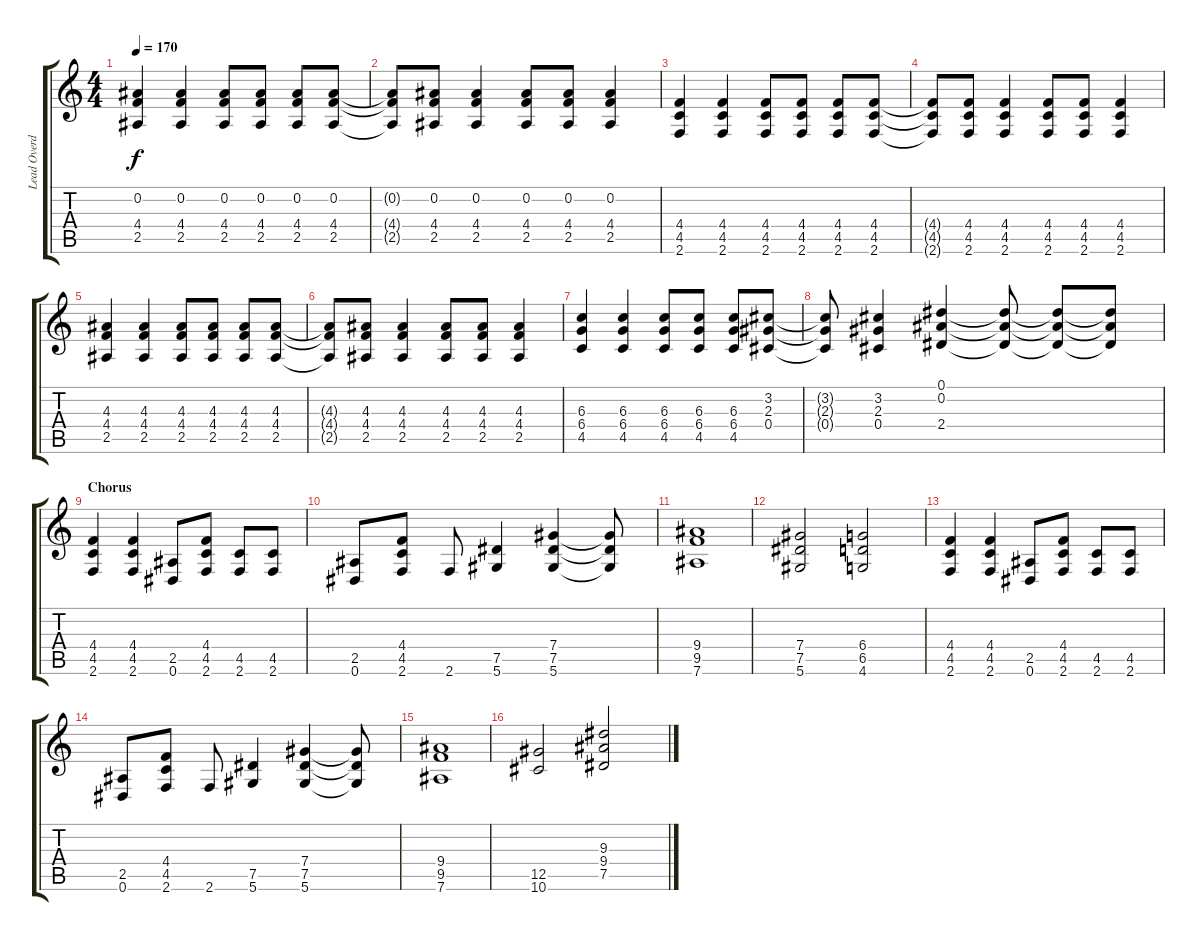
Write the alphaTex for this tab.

\track ("Lead Overdubs" "Lead Overd") {instrument distortionguitar}
\staff {score tabs}
\tuning (Eb4 Bb3 Gb3 Db3 Ab2 Eb2) {hide}
\ts (4 4)
\tempo 170
\clef g2
\ks c
(0.2 4.4 2.5).4{dy f} (0.2 4.4 2.5).4 (0.2 4.4 2.5).8 (0.2 4.4 2.5).8 (0.2 4.4 2.5).8 (0.2 4.4 2.5).8 |
(0.2{t} 4.4{t} 2.5{t}).8 (0.2 4.4 2.5).8 (0.2 4.4 2.5).4 (0.2 4.4 2.5).8 (0.2 4.4 2.5).8 (0.2 4.4 2.5).4 |
(4.4 4.5 2.6).4 (4.4 4.5 2.6).4 (4.4 4.5 2.6).8 (4.4 4.5 2.6).8 (4.4 4.5 2.6).8 (4.4 4.5 2.6).8 |
(4.4{t} 4.5{t} 2.6{t}).8 (4.4 4.5 2.6).8 (4.4 4.5 2.6).4 (4.4 4.5 2.6).8 (4.4 4.5 2.6).8 (4.4 4.5 2.6).4 |
(4.3 4.4 2.5).4 (4.3 4.4 2.5).4 (4.3 4.4 2.5).8 (4.3 4.4 2.5).8 (4.3 4.4 2.5).8 (4.3 4.4 2.5).8 |
(4.3{t} 4.4{t} 2.5{t}).8 (4.3 4.4 2.5).8 (4.3 4.4 2.5).4 (4.3 4.4 2.5).8 (4.3 4.4 2.5).8 (4.3 4.4 2.5).4 |
(6.3 6.4 4.5).4 (6.3 6.4 4.5).4 (6.3 6.4 4.5).8 (6.3 6.4 4.5).8 (6.3 6.4 4.5).8 (3.2 2.3 0.4).8 |
(3.2{t} 2.3{t} 0.4{t}).8 (3.2 2.3 0.4).4 (0.1 0.2 2.4).4 (0.1{t} 0.2{t} 2.4{t}).8 (0.1{t} 0.2{t} 2.4{t}).8 (0.1{t} 0.2{t} 2.4{t}).8 |
\section ("" "Chorus")
(4.4 4.5 2.6).4 (4.4 4.5 2.6).4 (2.5 0.6).8 (4.4 4.5 2.6).8 (4.5 2.6).8 (4.5 2.6).8 |
(2.5 0.6).8 (4.4 4.5 2.6).8 2.6.8 (7.5 5.6).4 (7.4 7.5 5.6).4 (7.4{t} 7.5{t} 5.6{t}).8 |
(9.4 9.5 7.6).1 |
(7.4 7.5 5.6).2 (6.4 6.5 4.6).2 |
(4.4 4.5 2.6).4 (4.4 4.5 2.6).4 (2.5 0.6).8 (4.4 4.5 2.6).8 (4.5 2.6).8 (4.5 2.6).8 |
(2.5 0.6).8 (4.4 4.5 2.6).8 2.6.8 (7.5 5.6).4 (7.4 7.5 5.6).4 (7.4{t} 7.5{t} 5.6{t}).8 |
(9.4 9.5 7.6).1 |
(12.5 10.6).2 (9.3 9.4 7.5).2
